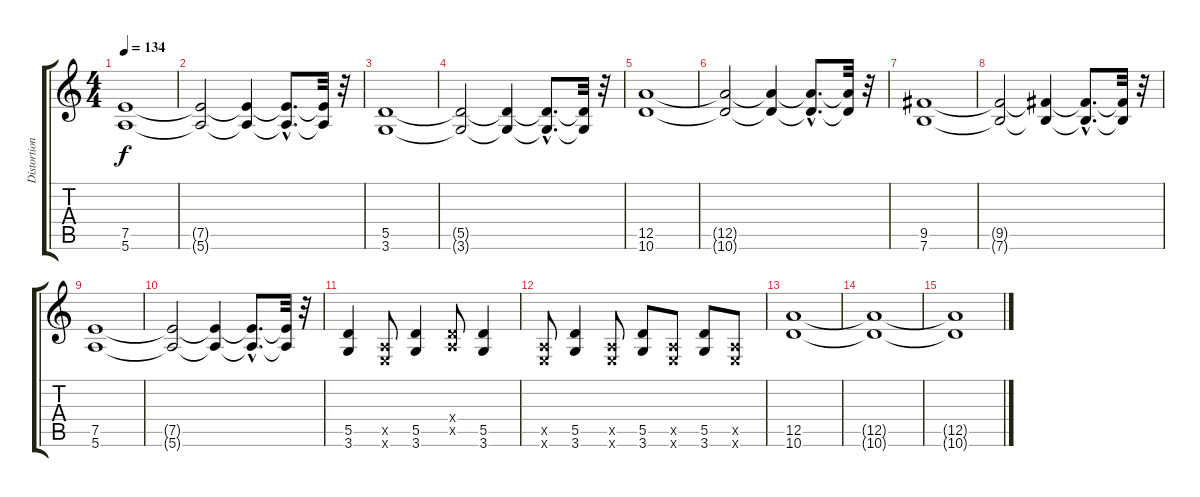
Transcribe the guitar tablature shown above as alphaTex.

\track ("Distortion" "Distortion") {instrument distortionguitar}
\staff {score tabs}
\tuning (E4 B3 G3 D3 A2 E2) {hide}
\ts (4 4)
\tempo 134
\clef g2
\ks c
(7.5 5.6).1{dy f volume 4} |
(7.5{t} 5.6{t}).2 (7.5{t} 5.6{t}).4 (7.5{hac t} 5.6{hac t}).8{d} (7.5{t} 5.6{t}).32 r.32{volume 13} |
(5.5 3.6).1 |
(5.5{t} 3.6{t}).2 (5.5{t} 3.6{t}).4 (5.5{hac t} 3.6{hac t}).8{d} (5.5{t} 3.6{t}).32 r.32{volume 14} |
(12.5 10.6).1{volume 4} |
(12.5{t} 10.6{t}).2 (12.5{t} 10.6{t}).4 (12.5{hac t} 10.6{hac t}).8{d} (12.5{t} 10.6{t}).32 r.32{volume 13} |
(9.5 7.6).1{volume 4} |
(9.5{t} 7.6{t}).2 (9.5{t} 7.6{t}).4 (9.5{hac t} 7.6{hac t}).8{d} (9.5{t} 7.6{t}).32 r.32{volume 13} |
(7.5 5.6).1{volume 14} |
(7.5{t} 5.6{t}).2 (7.5{t} 5.6{t}).4 (7.5{hac t} 5.6{hac t}).8{d} (7.5{t} 5.6{t}).32 r.32{volume 13} |
(5.5 3.6).4 (0.5{x} 0.6{x}).8 (5.5 3.6).4 (0.4{x} 0.5{x}).8 (5.5 3.6).4 |
(0.5{x} 0.6{x}).8 (5.5 3.6).4 (0.5{x} 0.6{x}).8 (5.5 3.6).8 (0.5{x} 0.6{x}).8{volume 14} (5.5 3.6).8 (0.5{x} 0.6{x}).8 |
(12.5 10.6).1{volume 1} |
(12.5{t} 10.6{t}).1 |
(12.5{t} 10.6{t}).1
